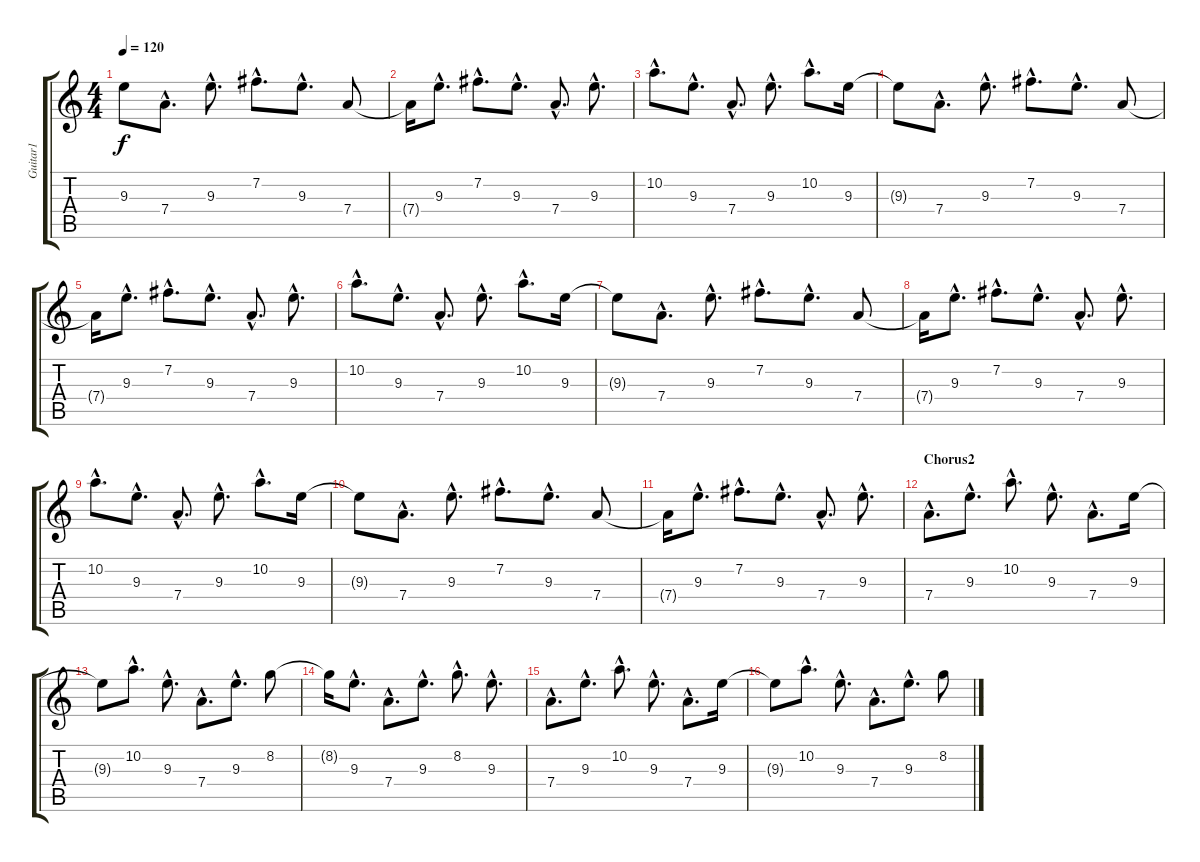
\track ("Guitar1" "Guitar1") {instrument electricguitarjazz}
\staff {score tabs}
\tuning (E4 B3 G3 D3 A2 E2) {hide}
\ts (4 4)
\tempo 120
\clef g2
\ks c
9.3{t}.8{dy f} 7.4{hac}.8{d} 9.3{hac}.8{d} 7.2{hac}.8{d} 9.3{hac}.8{d} 7.4.8 |
7.4{t}.16 9.3{hac}.8{d} 7.2{hac}.8{d} 9.3{hac}.8{d} 7.4{hac}.8{d} 9.3{hac}.8{d} |
10.2{hac}.8{d} 9.3{hac}.8{d} 7.4{hac}.8{d} 9.3{hac}.8{d} 10.2{hac}.8{d} 9.3.16 |
9.3{t}.8 7.4{hac}.8{d} 9.3{hac}.8{d} 7.2{hac}.8{d} 9.3{hac}.8{d} 7.4.8 |
7.4{t}.16 9.3{hac}.8{d} 7.2{hac}.8{d} 9.3{hac}.8{d} 7.4{hac}.8{d} 9.3{hac}.8{d} |
10.2{hac}.8{d} 9.3{hac}.8{d} 7.4{hac}.8{d} 9.3{hac}.8{d} 10.2{hac}.8{d} 9.3.16 |
9.3{t}.8 7.4{hac}.8{d} 9.3{hac}.8{d} 7.2{hac}.8{d} 9.3{hac}.8{d} 7.4.8 |
7.4{t}.16 9.3{hac}.8{d} 7.2{hac}.8{d} 9.3{hac}.8{d} 7.4{hac}.8{d} 9.3{hac}.8{d} |
10.2{hac}.8{d} 9.3{hac}.8{d} 7.4{hac}.8{d} 9.3{hac}.8{d} 10.2{hac}.8{d} 9.3.16 |
9.3{t}.8 7.4{hac}.8{d} 9.3{hac}.8{d} 7.2{hac}.8{d} 9.3{hac}.8{d} 7.4.8 |
7.4{t}.16 9.3{hac}.8{d} 7.2{hac}.8{d} 9.3{hac}.8{d} 7.4{hac}.8{d} 9.3{hac}.8{d} |
\section ("" "Chorus2")
7.4{hac}.8{d} 9.3{hac}.8{d} 10.2{hac}.8{d} 9.3{hac}.8{d} 7.4{hac}.8{d} 9.3.16 |
9.3{t}.8 10.2{hac}.8{d} 9.3{hac}.8{d} 7.4{hac}.8{d} 9.3{hac}.8{d} 8.2.8 |
8.2{t}.16 9.3{hac}.8{d} 7.4{hac}.8{d} 9.3{hac}.8{d} 8.2{hac}.8{d} 9.3{hac}.8{d} |
7.4{hac}.8{d} 9.3{hac}.8{d} 10.2{hac}.8{d} 9.3{hac}.8{d} 7.4{hac}.8{d} 9.3.16 |
9.3{t}.8 10.2{hac}.8{d} 9.3{hac}.8{d} 7.4{hac}.8{d} 9.3{hac}.8{d} 8.2.8
